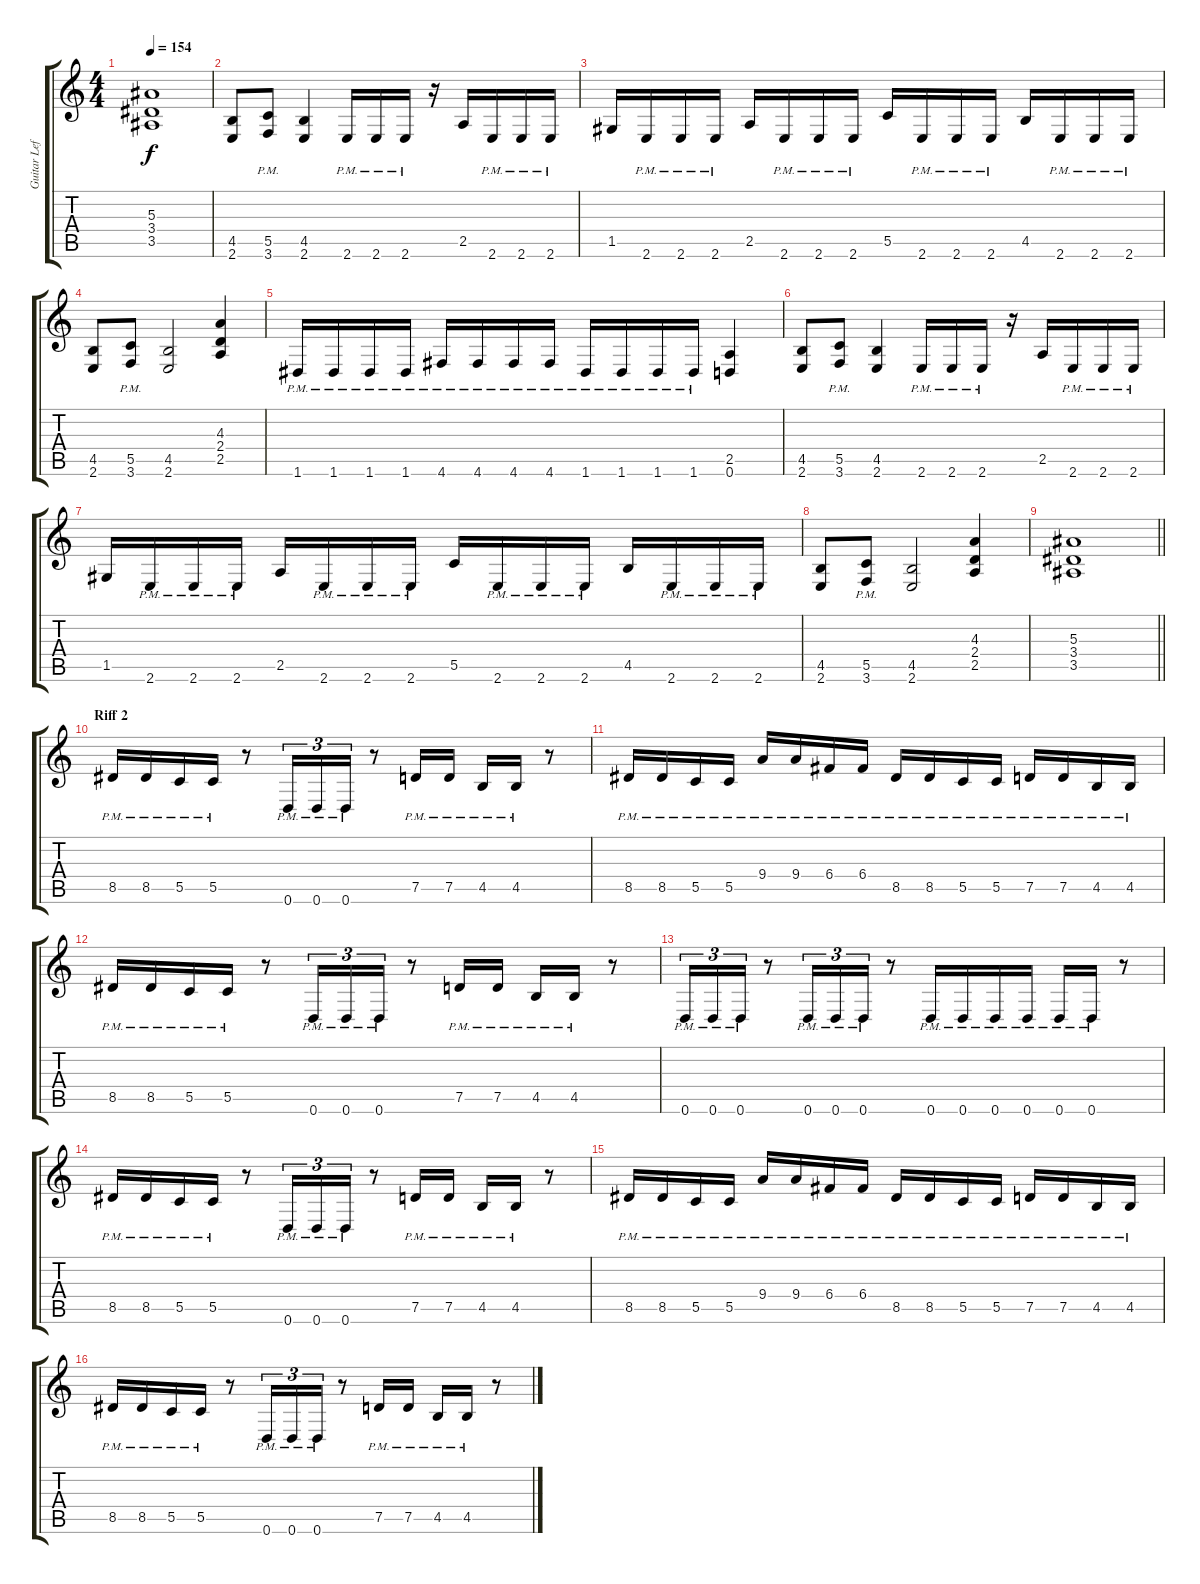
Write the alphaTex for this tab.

\track ("Guitar Left" "Guitar Lef") {instrument distortionguitar}
\staff {score tabs}
\tuning (D4 A3 F3 C3 G2 D2) {hide}
\ts (4 4)
\tempo 154
\clef g2
\ks c
(5.3 3.4 3.5).1{dy f} |
(4.5 2.6).8 (5.5{pm} 3.6{pm}).8 (4.5 2.6).4 2.6{pm}.16 2.6{pm}.16 2.6{pm}.16 r.16 2.5.16 2.6{pm}.16 2.6{pm}.16 2.6{pm}.16 |
1.5.16 2.6{pm}.16 2.6{pm}.16 2.6{pm}.16 2.5.16 2.6{pm}.16 2.6{pm}.16 2.6{pm}.16 5.5.16 2.6{pm}.16 2.6{pm}.16 2.6{pm}.16 4.5.16 2.6{pm}.16 2.6{pm}.16 2.6{pm}.16 |
(4.5 2.6).8 (5.5{pm} 3.6{pm}).8 (4.5 2.6).2 (4.3 2.4 2.5).4 |
1.6{pm}.16 1.6{pm}.16 1.6{pm}.16 1.6{pm}.16 4.6{pm}.16 4.6{pm}.16 4.6{pm}.16 4.6{pm}.16 1.6{pm}.16 1.6{pm}.16 1.6{pm}.16 1.6{pm}.16 (2.5 0.6).4 |
(4.5 2.6).8 (5.5{pm} 3.6{pm}).8 (4.5 2.6).4 2.6{pm}.16 2.6{pm}.16 2.6{pm}.16 r.16 2.5.16 2.6{pm}.16 2.6{pm}.16 2.6{pm}.16 |
1.5.16 2.6{pm}.16 2.6{pm}.16 2.6{pm}.16 2.5.16 2.6{pm}.16 2.6{pm}.16 2.6{pm}.16 5.5.16 2.6{pm}.16 2.6{pm}.16 2.6{pm}.16 4.5.16 2.6{pm}.16 2.6{pm}.16 2.6{pm}.16 |
(4.5 2.6).8 (5.5{pm} 3.6{pm}).8 (4.5 2.6).2 (4.3 2.4 2.5).4 |
\barLineRight lightlight
(5.3 3.4 3.5).1 |
\section ("" "Riff 2")
8.5{pm}.16 8.5{pm}.16 5.5{pm}.16 5.5{pm}.16 r.8 0.6{pm}.16{tu (3 2)} 0.6{pm}.16{tu (3 2)} 0.6{pm}.16{tu (3 2)} r.8 7.5{pm}.16 7.5{pm}.16 4.5{pm}.16 4.5{pm}.16 r.8 |
8.5{pm}.16 8.5{pm}.16 5.5{pm}.16 5.5{pm}.16 9.4{pm}.16 9.4{pm}.16 6.4{pm}.16 6.4{pm}.16 8.5{pm}.16 8.5{pm}.16 5.5{pm}.16 5.5{pm}.16 7.5{pm}.16 7.5{pm}.16 4.5{pm}.16 4.5{pm}.16 |
8.5{pm}.16 8.5{pm}.16 5.5{pm}.16 5.5{pm}.16 r.8 0.6{pm}.16{tu (3 2)} 0.6{pm}.16{tu (3 2)} 0.6{pm}.16{tu (3 2)} r.8 7.5{pm}.16 7.5{pm}.16 4.5{pm}.16 4.5{pm}.16 r.8 |
0.6{pm}.16{tu (3 2)} 0.6{pm}.16{tu (3 2)} 0.6{pm}.16{tu (3 2)} r.8 0.6{pm}.16{tu (3 2)} 0.6{pm}.16{tu (3 2)} 0.6{pm}.16{tu (3 2)} r.8 0.6{pm}.16 0.6{pm}.16 0.6{pm}.16 0.6{pm}.16 0.6{pm}.16 0.6{pm}.16 r.8 |
8.5{pm}.16 8.5{pm}.16 5.5{pm}.16 5.5{pm}.16 r.8 0.6{pm}.16{tu (3 2)} 0.6{pm}.16{tu (3 2)} 0.6{pm}.16{tu (3 2)} r.8 7.5{pm}.16 7.5{pm}.16 4.5{pm}.16 4.5{pm}.16 r.8 |
8.5{pm}.16 8.5{pm}.16 5.5{pm}.16 5.5{pm}.16 9.4{pm}.16 9.4{pm}.16 6.4{pm}.16 6.4{pm}.16 8.5{pm}.16 8.5{pm}.16 5.5{pm}.16 5.5{pm}.16 7.5{pm}.16 7.5{pm}.16 4.5{pm}.16 4.5{pm}.16 |
8.5{pm}.16 8.5{pm}.16 5.5{pm}.16 5.5{pm}.16 r.8 0.6{pm}.16{tu (3 2)} 0.6{pm}.16{tu (3 2)} 0.6{pm}.16{tu (3 2)} r.8 7.5{pm}.16 7.5{pm}.16 4.5{pm}.16 4.5{pm}.16 r.8
